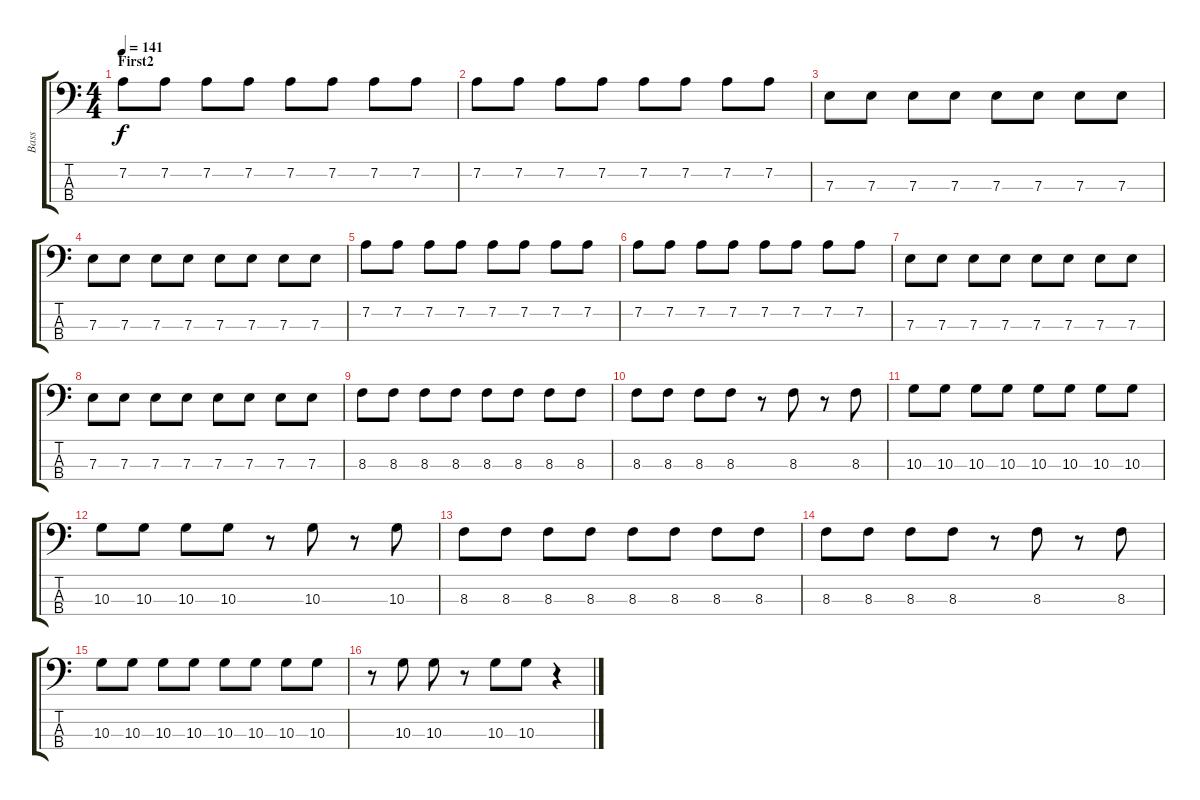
\track ("Bass" "Bass") {instrument electricbassfinger}
\staff {score tabs}
\tuning (G2 D2 A1 E1) {hide}
\ts (4 4)
\section ("" "First2")
\tempo 141
\clef f4
\ks c
7.2.8{dy f} 7.2.8 7.2.8 7.2.8 7.2.8 7.2.8 7.2.8 7.2.8 |
7.2.8 7.2.8 7.2.8 7.2.8 7.2.8 7.2.8 7.2.8 7.2.8 |
7.3.8 7.3.8 7.3.8 7.3.8 7.3.8 7.3.8 7.3.8 7.3.8 |
7.3.8 7.3.8 7.3.8 7.3.8 7.3.8 7.3.8 7.3.8 7.3.8 |
7.2.8 7.2.8 7.2.8 7.2.8 7.2.8 7.2.8 7.2.8 7.2.8 |
7.2.8 7.2.8 7.2.8 7.2.8 7.2.8 7.2.8 7.2.8 7.2.8 |
7.3.8 7.3.8 7.3.8 7.3.8 7.3.8 7.3.8 7.3.8 7.3.8 |
7.3.8 7.3.8 7.3.8 7.3.8 7.3.8 7.3.8 7.3.8 7.3.8 |
8.3.8 8.3.8 8.3.8 8.3.8 8.3.8 8.3.8 8.3.8 8.3.8 |
8.3.8 8.3.8 8.3.8 8.3.8 r.8 8.3.8 r.8 8.3.8 |
10.3.8 10.3.8 10.3.8 10.3.8 10.3.8 10.3.8 10.3.8 10.3.8 |
10.3.8 10.3.8 10.3.8 10.3.8 r.8 10.3.8 r.8 10.3.8 |
8.3.8 8.3.8 8.3.8 8.3.8 8.3.8 8.3.8 8.3.8 8.3.8 |
8.3.8 8.3.8 8.3.8 8.3.8 r.8 8.3.8 r.8 8.3.8 |
10.3.8 10.3.8 10.3.8 10.3.8 10.3.8 10.3.8 10.3.8 10.3.8 |
r.8 10.3.8 10.3.8 r.8 10.3.8 10.3.8 r.4
